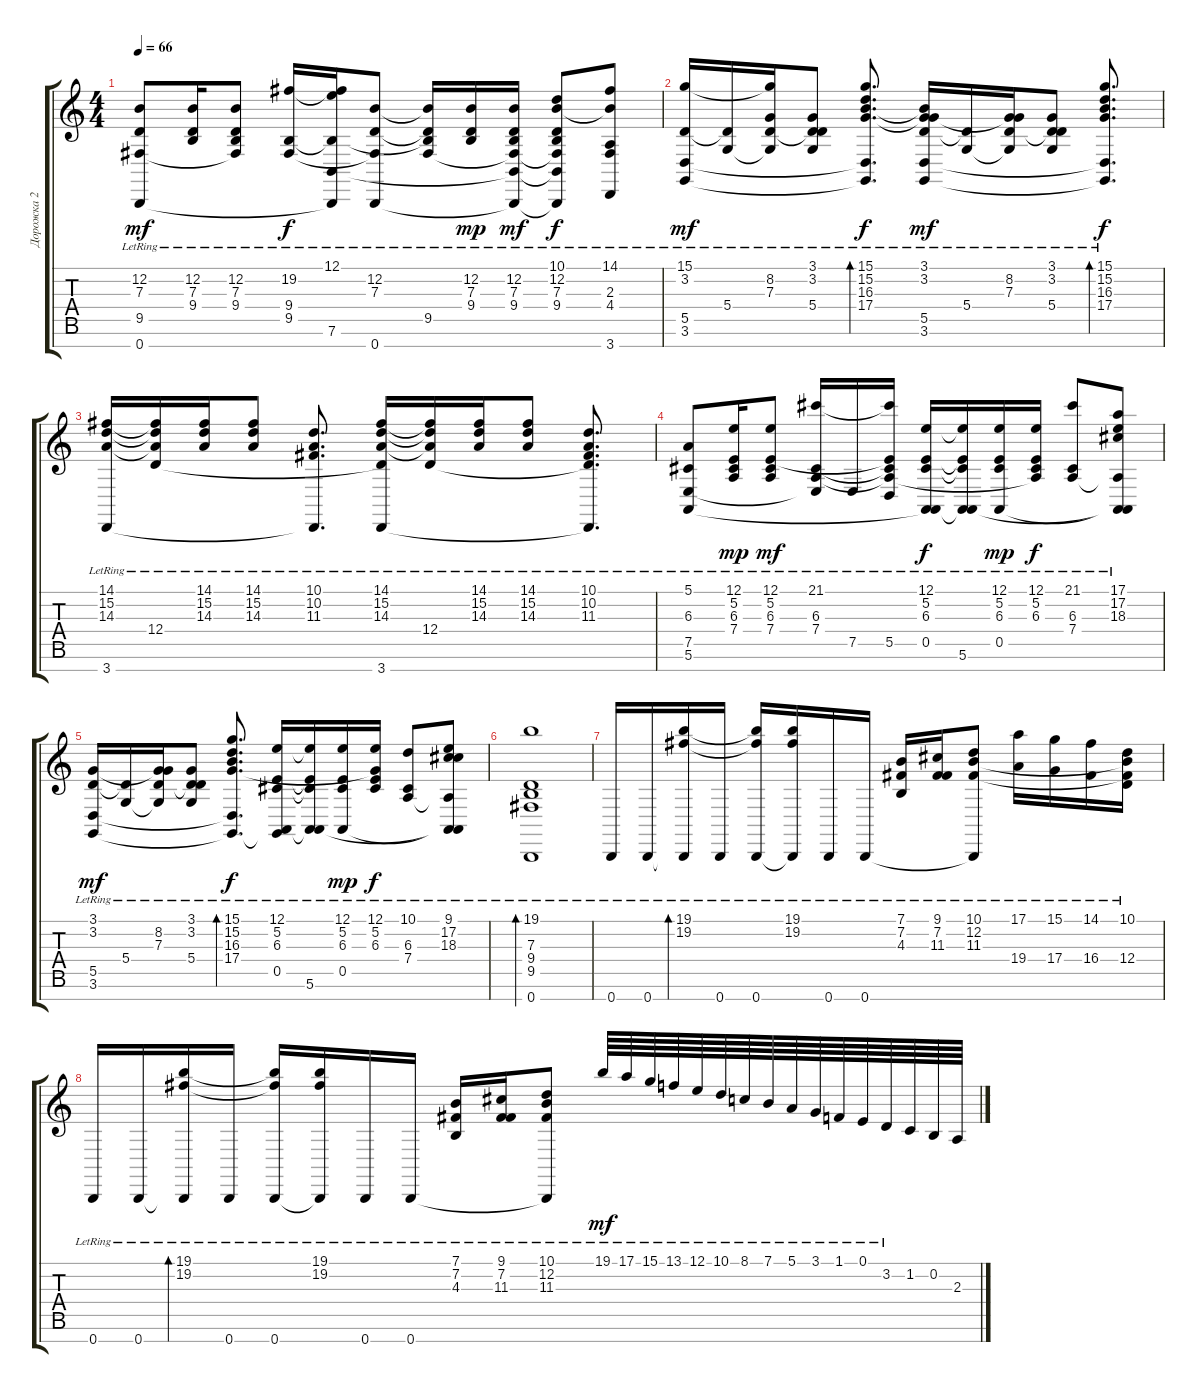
\track ("Дорожка 2" "Дорожка 2") {instrument electricgrandpiano}
\staff {score tabs}
\tuning (E4 B3 G3 D3 A2 E2 B1) {hide}
\ts (4 4)
\tempo 66
\clef g2
\ks c
(12.2{lr} 7.3{lr} 9.5{lr} 0.7{lr}).8{dy mf} (12.2{lr} 7.3{lr} 9.4{lr}).16 (12.2{lr} 7.3{lr} 9.4{lr} 9.5{t}).8 (19.2{lr} 9.4{lr} 9.5{lr}).16{dy f} (12.1{t} 19.2{t} 9.4{t} 7.6{lr} 0.7{t}).16 (12.2{lr} 7.3{lr} 9.5{t} 0.7{lr}).8 (12.2{t} 7.3{t} 9.4{t} 9.5{lr}).16 (12.2{lr} 7.3{lr} 9.4{lr}).16{dy mp} (12.2{lr} 7.3{lr} 9.4{lr} 9.5{t} 7.6{t} 0.7{t}).16{dy mf} (10.1 12.2{lr} 7.3{lr} 9.4{lr} 9.5{t} 7.6{t} 0.7{t}).8{dy f} (14.1 12.2{t} 2.3{lr} 4.4{lr} 3.7{lr}).8 |
(15.1{lr} 3.2{lr} 5.5{lr} 3.6{lr}).16{dy mf} (3.2{t} 5.4{lr}).16 (15.1{t} 8.2{lr} 7.3{lr} 5.4{t}).16 (3.1{lr} 3.2{lr} 7.3{t} 5.4{lr}).8 (15.1{lr} 15.2{lr} 16.3{lr} 17.4{lr} 5.5{t} 3.6{t}).8{d bd 480 dy f} (3.1{lr} 3.2{lr} 16.3{t} 17.4{t} 5.5{lr} 3.6{lr}).16{dy mf} (3.2{t} 5.4{lr}).16 (3.1{t} 8.2{lr} 7.3{lr} 5.4{t}).16 (3.1{lr} 3.2{lr} 7.3{t} 5.4{lr}).8 (15.1{lr} 15.2{lr} 16.3{lr} 17.4{lr} 5.5{t} 3.6{t}).8{d bd 480 dy f} |
(14.1{lr} 15.2{lr} 14.3{lr} 3.7{lr}).16 (14.1{t} 15.2{t} 14.3{t} 12.4{lr}).16 (14.1{lr} 15.2{lr} 14.3{lr}).16 (14.1{lr} 15.2{lr} 14.3{lr}).8 (10.1{lr} 10.2{lr} 11.3{lr} 3.7{t}).8{d} (14.1{lr} 15.2{lr} 14.3{lr} 12.4{t} 3.7{lr}).16 (14.1{t} 15.2{t} 14.3{t} 12.4{lr}).16 (14.1{lr} 15.2{lr} 14.3{lr}).16 (14.1{lr} 15.2{lr} 14.3{lr}).8 (10.1{lr} 10.2{lr} 11.3{lr} 12.4{t} 3.7{t}).8{d} |
(5.1{lr} 6.3{lr} 7.5{lr} 5.6{lr}).8 (12.1{lr} 5.2{lr} 6.3{lr} 7.4{lr}).16{dy mp} (12.1{lr} 5.2{lr} 6.3{lr} 7.4{lr}).8{dy mf} (21.1{lr} 6.3{lr} 7.4{lr} 7.5{t}).16 7.5{lr}.16 (21.1{t} 5.2{t} 6.3{t} 7.4{t} 5.5{lr}).16 (12.1{lr} 5.2{lr} 6.3{lr} 0.5{lr} 5.6{t}).16{dy f} (12.1{t} 5.2{t} 6.3{t} 0.5{t} 5.6{lr}).16 (12.1{lr} 5.2{lr} 6.3{lr} 0.5{lr}).16{dy mp} (12.1{lr} 5.2{lr} 6.3{lr} 7.4{t}).16{dy f} (21.1{lr} 6.3{lr} 7.4{lr}).8 (17.1{lr} 17.2{lr} 18.3{lr} 7.4{t} 0.5{t} 5.6{t}).8 |
(3.1{lr} 3.2{lr} 5.5{lr} 3.6{lr}).16{dy mf} (3.2{t} 5.4{lr}).16 (3.1{t} 8.2{lr} 7.3{lr} 5.4{t}).16 (3.1{lr} 3.2{lr} 7.3{t} 5.4{lr}).8 (15.1{lr} 15.2{lr} 16.3{lr} 17.4{lr} 5.5{t} 3.6{t}).8{d bd 480 dy f} (12.1{lr} 5.2{lr} 6.3{lr} 0.5{lr} 3.6{t}).16 (12.1{t} 5.2{t} 6.3{t} 0.5{t} 5.6{lr}).16 (12.1{lr} 5.2{lr} 6.3{lr} 0.5{lr}).16{dy mp} (12.1{lr} 5.2{lr} 6.3{lr} 17.4{t}).16{dy f} (10.1 6.3{lr} 7.4{lr}).8 (9.1{lr} 17.2{lr} 18.3{lr} 7.4{t} 0.5{t} 5.6{t}).8 |
(19.1{lr} 7.3{lr} 9.4{lr} 9.5{lr} 0.7{lr}).1{bd 240} |
0.7{lr}.16 0.7{lr}.16 (19.1{lr} 19.2{lr} 0.7{t}).16{bd 240} 0.7{lr}.16 (19.1{t} 19.2{t} 0.7{lr}).16 (19.1{lr} 19.2{lr} 0.7{t}).16 0.7{lr}.16 0.7{lr}.16 (7.1{lr} 7.2{lr} 4.3{lr}).16 (9.1{lr} 7.2{lr} 11.3{lr}).16 (10.1{lr} 12.2{lr} 11.3{lr} 0.7{t}).8 (17.1{lr} 19.4{lr}).16 (15.1{lr} 17.4{lr}).16 (14.1{lr} 16.4{lr}).16 (10.1{lr} 12.2{t} 11.3{t} 12.4{lr}).16 |
0.7{lr}.16 0.7{lr}.16 (19.1{lr} 19.2{lr} 0.7{t}).16{bd 240} 0.7{lr}.16 (19.1{t} 19.2{t} 0.7{lr}).16 (19.1{lr} 19.2{lr} 0.7{t}).16 0.7{lr}.16 0.7{lr}.16 (7.1{lr} 7.2{lr} 4.3{lr}).16 (9.1{lr} 7.2{lr} 11.3{lr}).16 (10.1{lr} 12.2{lr} 11.3{lr} 0.7{t}).8 19.1{lr}.64{dy mf} 17.1{lr}.64 15.1{lr}.64 13.1{lr}.64 12.1{lr}.64 10.1{lr}.64 8.1{lr}.64 7.1{lr}.64 5.1{lr}.64 3.1{lr}.64 1.1{lr}.64 0.1{lr}.64 3.2{lr}.64 1.2.64 0.2.64 2.3.64
